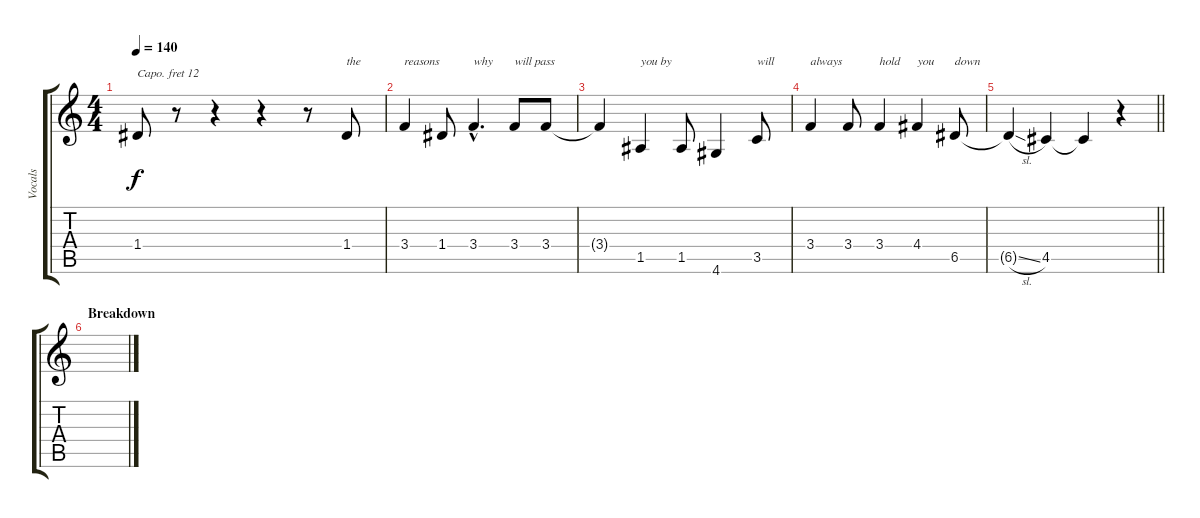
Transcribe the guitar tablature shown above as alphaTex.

\track ("Vocals" "Vocals") {instrument lead2sawtooth}
\staff {score tabs}
\capo 12
\tuning (E4 B3 G3 D3 A2 E2) {hide}
\ts (4 4)
\tempo 140
\clef g2
\ks c
1.4{t}.8{dy f} r.8 r.4 r.4 r.8 1.4.8{txt "the"} |
3.4.4{txt "reasons"} 1.4.8 3.4{hac}.4{d txt "why"} 3.4.8{txt "will pass"} 3.4.8 |
3.4{t}.4 1.5.4{txt "you by"} 1.5.8 4.6.4 3.5.8{txt "will"} |
3.4.4{txt "always"} 3.4.8 3.4.4{txt "hold"} 4.4.4{txt "you"} 6.5.8{txt "down"} |
\barLineRight lightlight
6.5{sl t}.4 4.5.4 4.5{t}.4 r.4 |
\section ("" "Breakdown")
